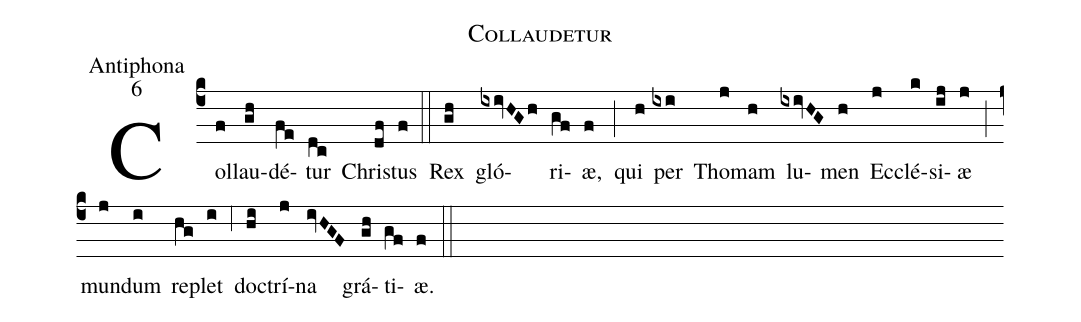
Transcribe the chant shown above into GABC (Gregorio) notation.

name:Collaudetur;
office-part:Antiphona;
mode:6;
%%
(c4) Col(f)lau(gh)dé(fe)tur(dc) Chri(df)stus(f) (::)
Rex(gh) gló(ixivHGh)ri(gf)æ,(f) (;) qui(h) per(ixi) Tho(j)mam(h) lu(ixivHG)men(h) Ec(j)clé(k)si(ij)æ(j) (;) mun(j)dum(i) re(hg)plet(i) (,6) do(hi)ctrí(j)na(ivHGF) grá(gh)ti(gf)æ.(f) (::)
